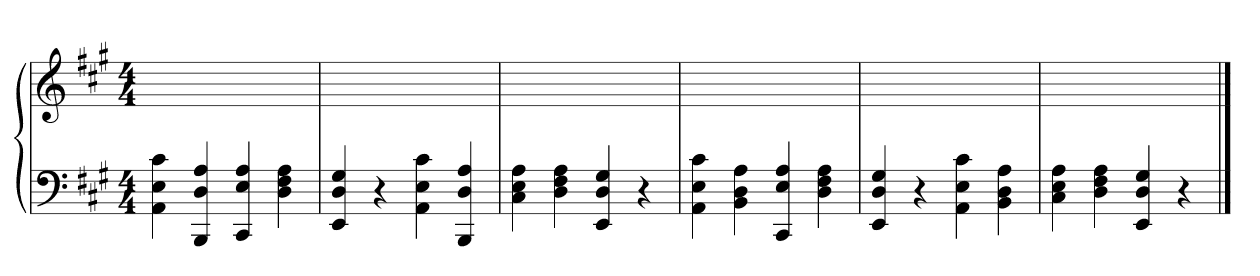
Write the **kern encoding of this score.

**kern	**kern
*part2	*part1
*staff2	*staff1
*clefF4	*clefG2
*k[f#c#g#]	*k[f#c#g#]
*A:	*A:
*M4/4	*M4/4
*MM60	*MM60
=1	=1
4AA 4E 4c#	1ryy
4BBB 4D 4A	.
4CC# 4E 4A	.
4D 4F# 4A	.
=2	=2
4EE 4D 4G#	1ryy
4r	.
4AA 4E 4c#	.
4BBB 4D 4A	.
=3	=3
4C# 4E 4A	1ryy
4D 4F# 4A	.
4EE 4D 4G#	.
4r	.
=4	=4
4AA 4E 4c#	1ryy
4BB 4D 4A	.
4CC# 4E 4A	.
4D 4F# 4A	.
=5	=5
4EE 4D 4G#	1ryy
4r	.
4AA 4E 4c#	.
4BB 4D 4A	.
=6	=6
4C# 4E 4A	1ryy
4D 4F# 4A	.
4EE 4D 4G#	.
4r	.
==	==
*-	*-
